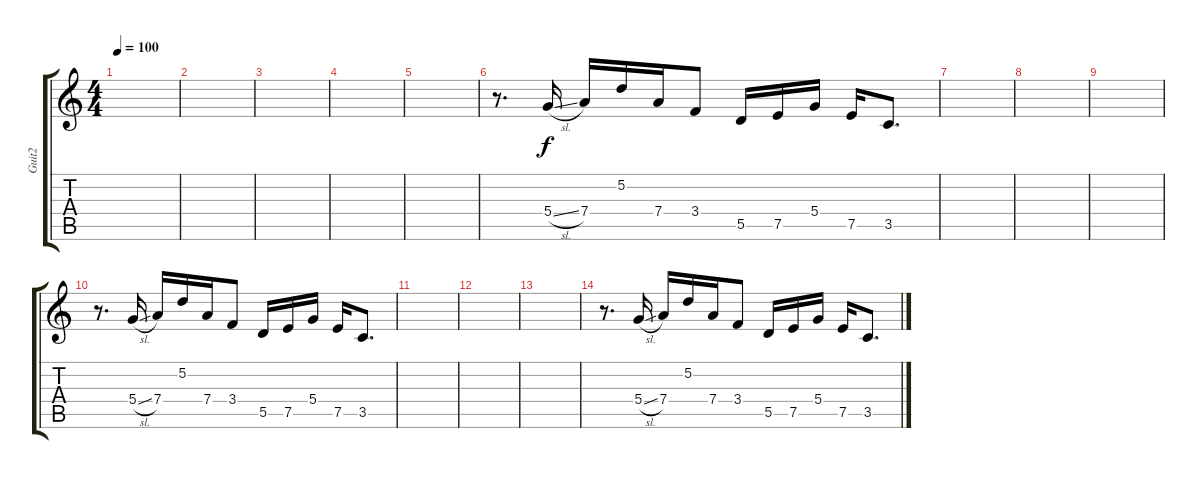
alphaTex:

\track ("Guit2" "Guit2") {instrument overdrivenguitar}
\staff {score tabs}
\tuning (E4 A3 F3 D3 A2 D2) {hide}
\ts (4 4)
\tempo 100
\clef g2
\ks c
|
|
|
|
|
r.8{d} 5.4{sl}.16 7.4.16 5.2.16 7.4.16 3.4.8 5.5.16 7.5.16 5.4.16 7.5.16 3.5.8{d} |
|
|
|
r.8{d} 5.4{sl}.16 7.4.16 5.2.16 7.4.16 3.4.8 5.5.16 7.5.16 5.4.16 7.5.16 3.5.8{d} |
|
|
|
r.8{d} 5.4{sl}.16 7.4.16 5.2.16 7.4.16 3.4.8 5.5.16 7.5.16 5.4.16 7.5.16 3.5.8{d}
